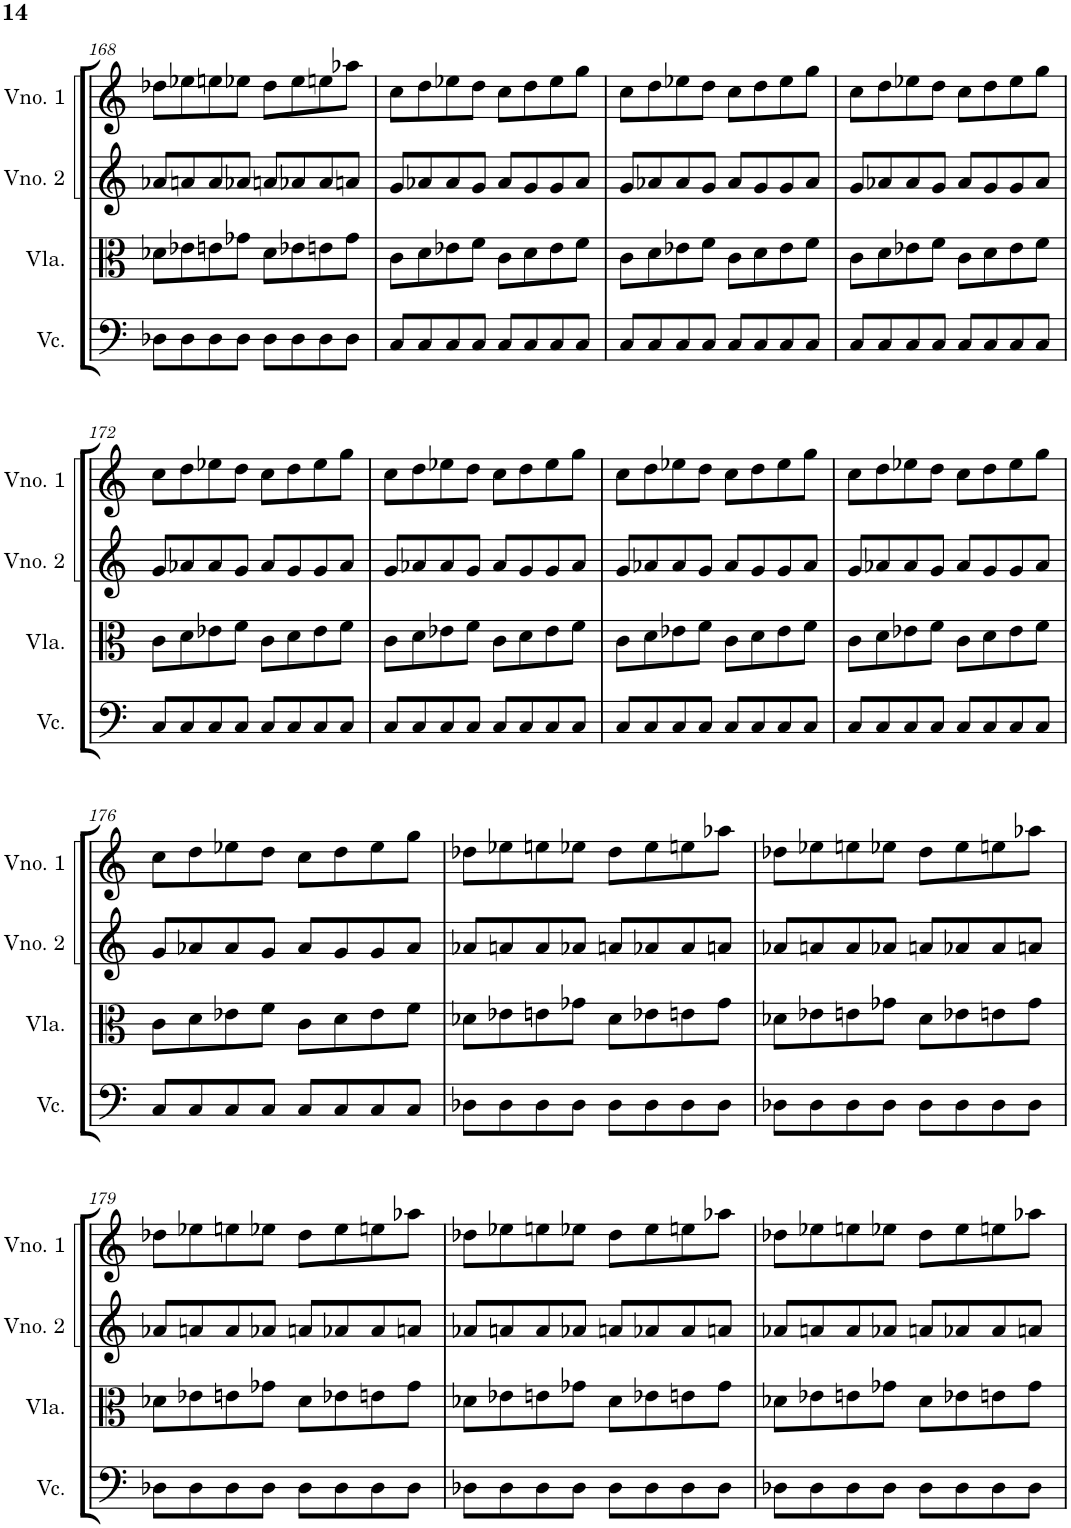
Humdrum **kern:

**kern	**kern	**kern	**kern
*part4	*part3	*part2	*part1
*staff4	*staff3	*staff2	*staff1
*I"Violoncelo	*I"Viola	*I"Violino 2	*I"Violino 1
*I'Vc.	*I'Vla.	*I'Vno. 2	*I'Vno. 1
!!LO:PB:g=z
*clefF4	*clefC3	*clefG2	*clefG2
*k[]	*k[]	*k[]	*k[]
*M4/4	*M4/4	*M4/4	*M4/4
=168	=168	=168	=168
8D-X\L	8d-X\L	8a-X/L	8dd-X\L
8D-\	8e-X\	8an/	8ee-X\
8D-\	8en\	8a/	8een\
8D-\J	8g-X\J	8a-X/J	8ee-X\J
8D-\L	8d-\L	8an/L	8dd-\L
8D-\	8e-X\	8a-X/	8ee-\
8D-\	8en\	8a-/	8een\
8D-\J	8g-\J	8an/J	8aa-X\J
=169	=169	=169	=169
8C/L	8c\L	8g/L	8cc\L
8C/	8d\	8a-X/	8dd\
8C/	8e-X\	8a-/	8ee-X\
8C/J	8f\J	8g/J	8dd\J
8C/L	8c\L	8a-/L	8cc\L
8C/	8d\	8g/	8dd\
8C/	8e-\	8g/	8ee-\
8C/J	8f\J	8a-/J	8gg\J
=170	=170	=170	=170
8C/L	8c\L	8g/L	8cc\L
8C/	8d\	8a-X/	8dd\
8C/	8e-X\	8a-/	8ee-X\
8C/J	8f\J	8g/J	8dd\J
8C/L	8c\L	8a-/L	8cc\L
8C/	8d\	8g/	8dd\
8C/	8e-\	8g/	8ee-\
8C/J	8f\J	8a-/J	8gg\J
=171	=171	=171	=171
8C/L	8c\L	8g/L	8cc\L
8C/	8d\	8a-X/	8dd\
8C/	8e-X\	8a-/	8ee-X\
8C/J	8f\J	8g/J	8dd\J
8C/L	8c\L	8a-/L	8cc\L
8C/	8d\	8g/	8dd\
8C/	8e-\	8g/	8ee-\
8C/J	8f\J	8a-/J	8gg\J
!!LO:LB:g=z
=172	=172	=172	=172
8C/L	8c\L	8g/L	8cc\L
8C/	8d\	8a-X/	8dd\
8C/	8e-X\	8a-/	8ee-X\
8C/J	8f\J	8g/J	8dd\J
8C/L	8c\L	8a-/L	8cc\L
8C/	8d\	8g/	8dd\
8C/	8e-\	8g/	8ee-\
8C/J	8f\J	8a-/J	8gg\J
=173	=173	=173	=173
8C/L	8c\L	8g/L	8cc\L
8C/	8d\	8a-X/	8dd\
8C/	8e-X\	8a-/	8ee-X\
8C/J	8f\J	8g/J	8dd\J
8C/L	8c\L	8a-/L	8cc\L
8C/	8d\	8g/	8dd\
8C/	8e-\	8g/	8ee-\
8C/J	8f\J	8a-/J	8gg\J
=174	=174	=174	=174
8C/L	8c\L	8g/L	8cc\L
8C/	8d\	8a-X/	8dd\
8C/	8e-X\	8a-/	8ee-X\
8C/J	8f\J	8g/J	8dd\J
8C/L	8c\L	8a-/L	8cc\L
8C/	8d\	8g/	8dd\
8C/	8e-\	8g/	8ee-\
8C/J	8f\J	8a-/J	8gg\J
=175	=175	=175	=175
8C/L	8c\L	8g/L	8cc\L
8C/	8d\	8a-X/	8dd\
8C/	8e-X\	8a-/	8ee-X\
8C/J	8f\J	8g/J	8dd\J
8C/L	8c\L	8a-/L	8cc\L
8C/	8d\	8g/	8dd\
8C/	8e-\	8g/	8ee-\
8C/J	8f\J	8a-/J	8gg\J
!!LO:LB:g=z
=176	=176	=176	=176
8C/L	8c\L	8g/L	8cc\L
8C/	8d\	8a-X/	8dd\
8C/	8e-X\	8a-/	8ee-X\
8C/J	8f\J	8g/J	8dd\J
8C/L	8c\L	8a-/L	8cc\L
8C/	8d\	8g/	8dd\
8C/	8e-\	8g/	8ee-\
8C/J	8f\J	8a-/J	8gg\J
=177	=177	=177	=177
8D-X\L	8d-X\L	8a-X/L	8dd-X\L
8D-\	8e-X\	8an/	8ee-X\
8D-\	8en\	8a/	8een\
8D-\J	8g-X\J	8a-X/J	8ee-X\J
8D-\L	8d-\L	8an/L	8dd-\L
8D-\	8e-X\	8a-X/	8ee-\
8D-\	8en\	8a-/	8een\
8D-\J	8g-\J	8an/J	8aa-X\J
=178	=178	=178	=178
8D-X\L	8d-X\L	8a-X/L	8dd-X\L
8D-\	8e-X\	8an/	8ee-X\
8D-\	8en\	8a/	8een\
8D-\J	8g-X\J	8a-X/J	8ee-X\J
8D-\L	8d-\L	8an/L	8dd-\L
8D-\	8e-X\	8a-X/	8ee-\
8D-\	8en\	8a-/	8een\
8D-\J	8g-\J	8an/J	8aa-X\J
!!LO:LB:g=z
=179	=179	=179	=179
8D-X\L	8d-X\L	8a-X/L	8dd-X\L
8D-\	8e-X\	8an/	8ee-X\
8D-\	8en\	8a/	8een\
8D-\J	8g-X\J	8a-X/J	8ee-X\J
8D-\L	8d-\L	8an/L	8dd-\L
8D-\	8e-X\	8a-X/	8ee-\
8D-\	8en\	8a-/	8een\
8D-\J	8g-\J	8an/J	8aa-X\J
=180	=180	=180	=180
8D-X\L	8d-X\L	8a-X/L	8dd-X\L
8D-\	8e-X\	8an/	8ee-X\
8D-\	8en\	8a/	8een\
8D-\J	8g-X\J	8a-X/J	8ee-X\J
8D-\L	8d-\L	8an/L	8dd-\L
8D-\	8e-X\	8a-X/	8ee-\
8D-\	8en\	8a-/	8een\
8D-\J	8g-\J	8an/J	8aa-X\J
=181	=181	=181	=181
8D-X\L	8d-X\L	8a-X/L	8dd-X\L
8D-\	8e-X\	8an/	8ee-X\
8D-\	8en\	8a/	8een\
8D-\J	8g-X\J	8a-X/J	8ee-X\J
8D-\L	8d-\L	8an/L	8dd-\L
8D-\	8e-X\	8a-X/	8ee-\
8D-\	8en\	8a-/	8een\
8D-\J	8g-\J	8an/J	8aa-X\J
=	=	=	=
*-	*-	*-	*-
